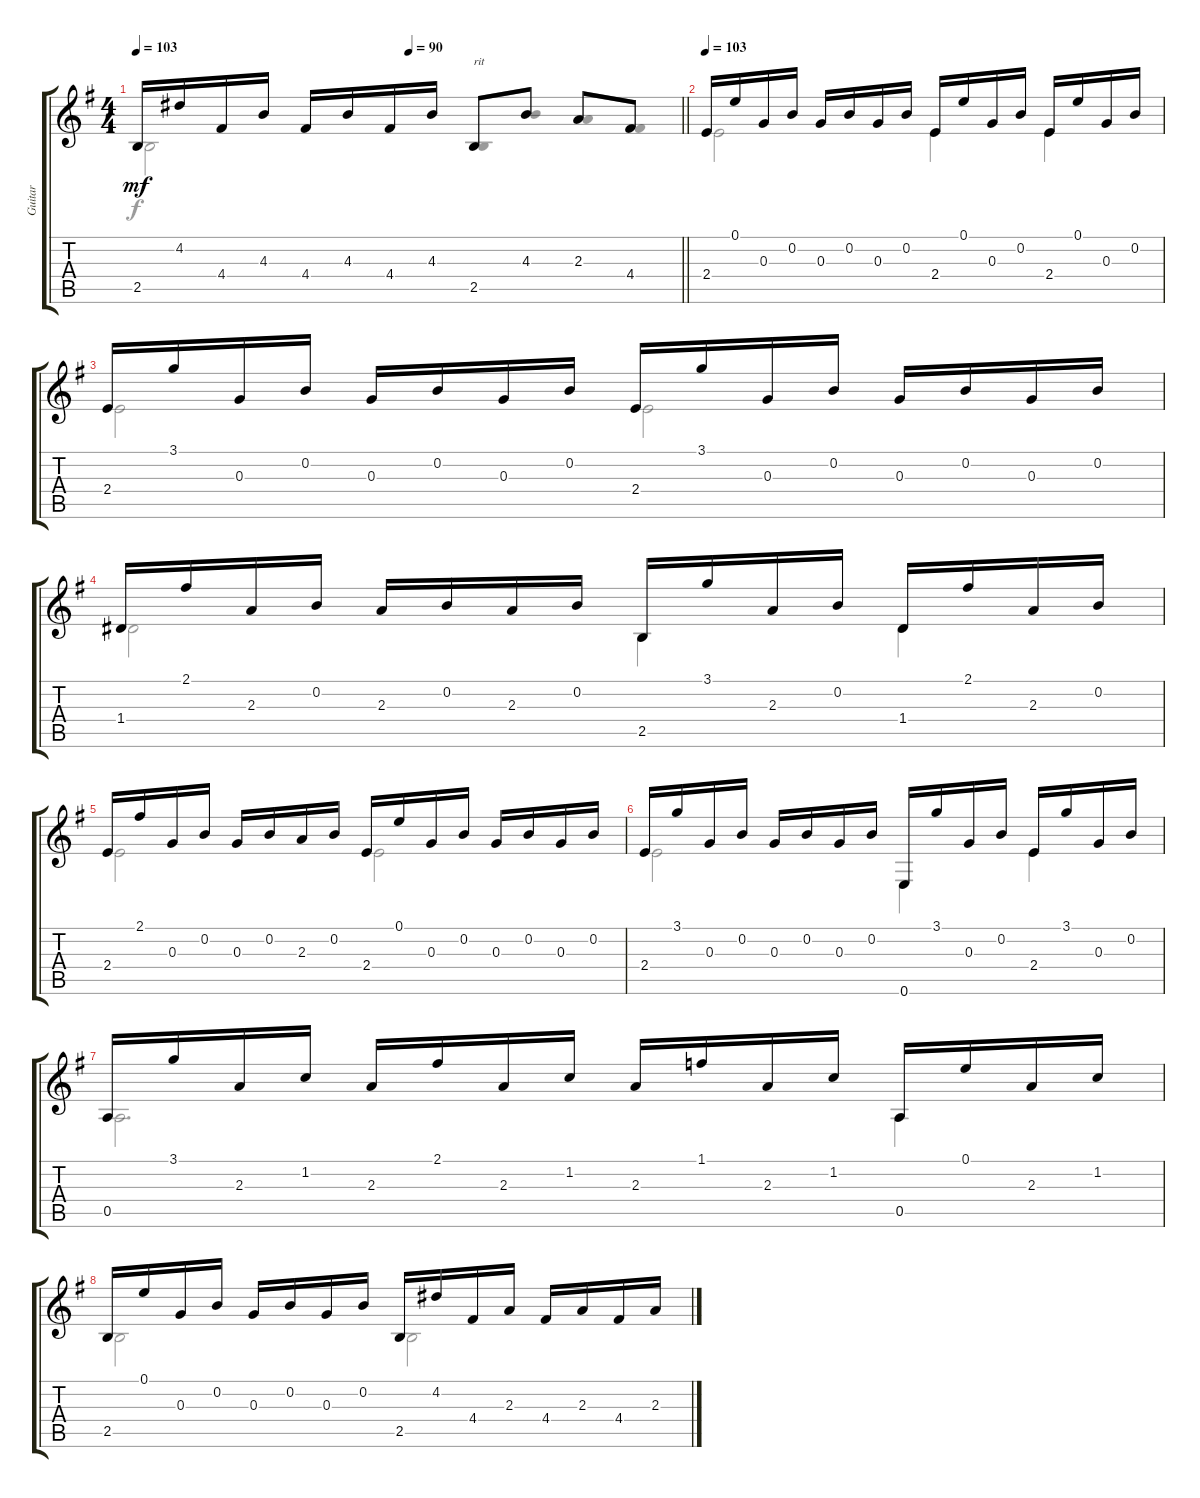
\track ("Guitar" "Guitar") {instrument acousticguitarnylon}
\staff {score tabs}
\tuning (E4 B3 G3 D3 A2 E2) {hide}
\voice
\ts (4 4)
\tempo 103
\tempo (90 0.5)
\clef g2
\barLineRight lightlight
\ks eminor
2.5.16{dy mf} 4.2.16 4.4.16 4.3.16 4.4.16 4.3.16 4.4.16 4.3.16 2.5.8{txt "rit"} 4.3.8 2.3.8 4.4.8 |
\tempo 103
2.4.16 0.1.16 0.3.16 0.2.16 0.3.16 0.2.16 0.3.16 0.2.16 2.4.16 0.1.16 0.3.16 0.2.16 2.4.16 0.1.16 0.3.16 0.2.16 |
2.4.16 3.1.16 0.3.16 0.2.16 0.3.16 0.2.16 0.3.16 0.2.16 2.4.16 3.1.16 0.3.16 0.2.16 0.3.16 0.2.16 0.3.16 0.2.16 |
1.4.16 2.1.16 2.3.16 0.2.16 2.3.16 0.2.16 2.3.16 0.2.16 2.5.16 3.1.16 2.3.16 0.2.16 1.4.16 2.1.16 2.3.16 0.2.16 |
2.4.16 2.1.16 0.3.16 0.2.16 0.3.16 0.2.16 2.3.16 0.2.16 2.4.16 0.1.16 0.3.16 0.2.16 0.3.16 0.2.16 0.3.16 0.2.16 |
2.4.16 3.1.16 0.3.16 0.2.16 0.3.16 0.2.16 0.3.16 0.2.16 0.6.16 3.1.16 0.3.16 0.2.16 2.4.16 3.1.16 0.3.16 0.2.16 |
0.5.16 3.1.16 2.3.16 1.2.16 2.3.16 2.1.16 2.3.16 1.2.16 2.3.16 1.1.16 2.3.16 1.2.16 0.5.16 0.1.16 2.3.16 1.2.16 |
2.5.16 0.1.16 0.3.16 0.2.16 0.3.16 0.2.16 0.3.16 0.2.16 2.5.16 4.2.16 4.4.16 2.3.16 4.4.16 2.3.16 4.4.16 2.3.16
\voice
\clef g2
\ottava regular
\simile none
\barLineRight lightlight
\ks eminor
2.5.2{dy f} 2.5.8{beam Up} 4.3.8{beam Up} 2.3.8{beam Up} 4.4.8{beam Up} |
2.4.2 2.4.4 2.4.4 |
2.4.2 2.4.2 |
1.4.2 2.5.4 1.4.4 |
2.4.2 2.4.2 |
2.4.2 0.6.4 2.4.4 |
0.5.2{d} 0.5.4 |
2.5.2 2.5.2
